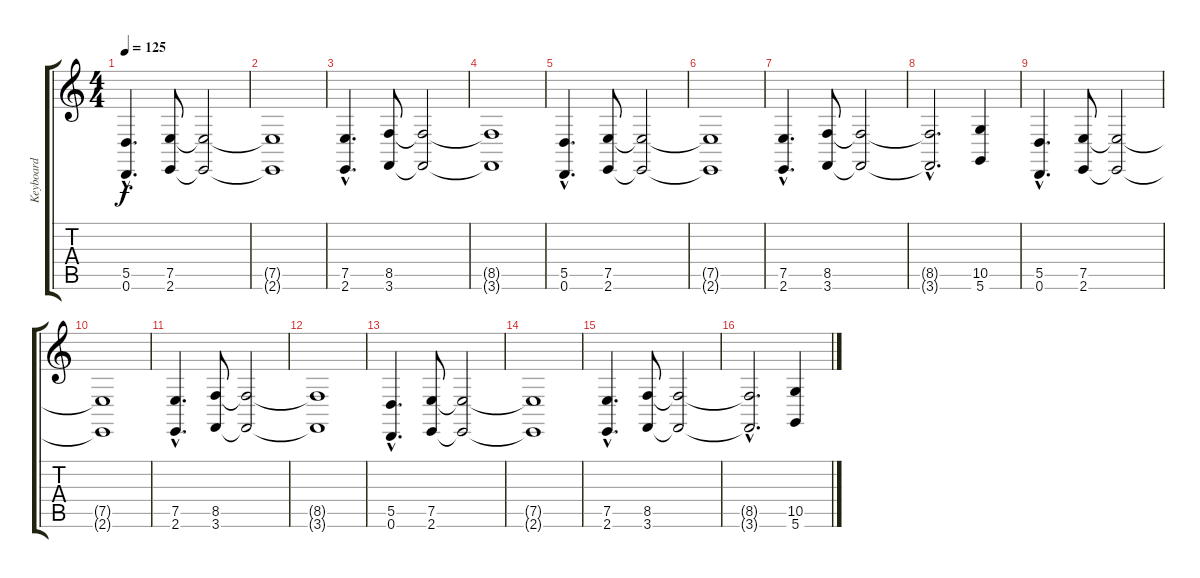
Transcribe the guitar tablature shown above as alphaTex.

\track ("Keyboard" "Keyboard") {instrument stringensemble1}
\staff {score tabs}
\tuning (E4 B3 G3 D3 A2 D2) {hide}
\ts (4 4)
\tempo 125
\clef g2
\ks c
(5.5{hac} 0.6{hac}).4{d dy f instrument stringensemble1} (7.5 2.6).8 (7.5{t} 2.6{t}).2 |
(7.5{t} 2.6{t}).1 |
(7.5{hac} 2.6{hac}).4{d} (8.5 3.6).8 (8.5{t} 3.6{t}).2 |
(8.5{t} 3.6{t}).1 |
(5.5{hac} 0.6{hac}).4{d} (7.5 2.6).8 (7.5{t} 2.6{t}).2 |
(7.5{t} 2.6{t}).1 |
(7.5{hac} 2.6{hac}).4{d} (8.5 3.6).8 (8.5{t} 3.6{t}).2 |
(8.5{hac t} 3.6{hac t}).2{d} (10.5 5.6).4 |
(5.5{hac} 0.6{hac}).4{d} (7.5 2.6).8 (7.5{t} 2.6{t}).2 |
(7.5{t} 2.6{t}).1 |
(7.5{hac} 2.6{hac}).4{d} (8.5 3.6).8 (8.5{t} 3.6{t}).2 |
(8.5{t} 3.6{t}).1 |
(5.5{hac} 0.6{hac}).4{d} (7.5 2.6).8 (7.5{t} 2.6{t}).2 |
(7.5{t} 2.6{t}).1 |
(7.5{hac} 2.6{hac}).4{d} (8.5 3.6).8 (8.5{t} 3.6{t}).2 |
(8.5{hac t} 3.6{hac t}).2{d} (10.5 5.6).4
